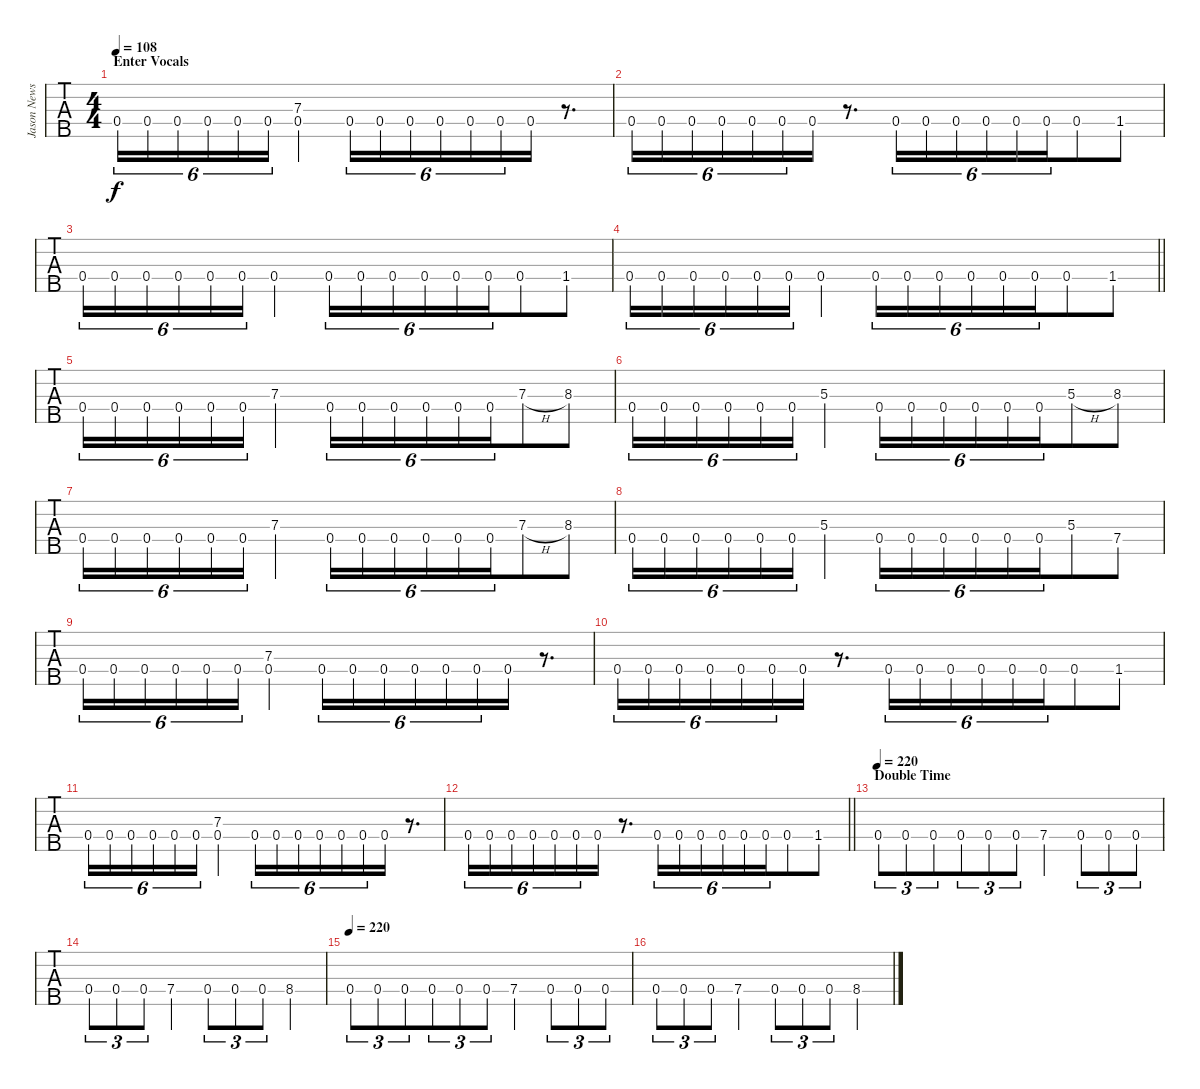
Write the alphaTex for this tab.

\track ("Jason Newsted" "Jason News") {instrument electricbasspick}
\staff {tabs}
\tuning (G2 D2 A1 E1 B0) {hide}
\ts (4 4)
\section ("" "Enter Vocals")
\tempo 108
\clef f4
\ks c
0.4.16{tu (6 4) dy f} 0.4.16{tu (6 4)} 0.4.16{tu (6 4)} 0.4.16{tu (6 4)} 0.4.16{tu (6 4)} 0.4.16{tu (6 4)} (7.3 0.4).4 0.4.16{tu (6 4)} 0.4.16{tu (6 4)} 0.4.16{tu (6 4)} 0.4.16{tu (6 4)} 0.4.16{tu (6 4)} 0.4.16{tu (6 4) beam merge} 0.4.16 r.8{d} |
0.4.16{tu (6 4)} 0.4.16{tu (6 4)} 0.4.16{tu (6 4)} 0.4.16{tu (6 4)} 0.4.16{tu (6 4)} 0.4.16{tu (6 4) beam merge} 0.4.16 r.8{d} 0.4.16{tu (6 4)} 0.4.16{tu (6 4)} 0.4.16{tu (6 4)} 0.4.16{tu (6 4)} 0.4.16{tu (6 4)} 0.4.16{tu (6 4) beam merge} 0.4.8 1.4.8 |
0.4.16{tu (6 4)} 0.4.16{tu (6 4)} 0.4.16{tu (6 4)} 0.4.16{tu (6 4)} 0.4.16{tu (6 4)} 0.4.16{tu (6 4)} 0.4.4 0.4.16{tu (6 4)} 0.4.16{tu (6 4)} 0.4.16{tu (6 4)} 0.4.16{tu (6 4)} 0.4.16{tu (6 4)} 0.4.16{tu (6 4) beam merge} 0.4.8 1.4.8 |
\barLineRight lightlight
0.4.16{tu (6 4)} 0.4.16{tu (6 4)} 0.4.16{tu (6 4)} 0.4.16{tu (6 4)} 0.4.16{tu (6 4)} 0.4.16{tu (6 4)} 0.4.4 0.4.16{tu (6 4)} 0.4.16{tu (6 4)} 0.4.16{tu (6 4)} 0.4.16{tu (6 4)} 0.4.16{tu (6 4)} 0.4.16{tu (6 4) beam merge} 0.4.8 1.4.8 |
0.4.16{tu (6 4)} 0.4.16{tu (6 4)} 0.4.16{tu (6 4)} 0.4.16{tu (6 4)} 0.4.16{tu (6 4)} 0.4.16{tu (6 4)} 7.3.4 0.4.16{tu (6 4)} 0.4.16{tu (6 4)} 0.4.16{tu (6 4)} 0.4.16{tu (6 4)} 0.4.16{tu (6 4)} 0.4.16{tu (6 4) beam merge} 7.3{h}.8 8.3.8 |
0.4.16{tu (6 4)} 0.4.16{tu (6 4)} 0.4.16{tu (6 4)} 0.4.16{tu (6 4)} 0.4.16{tu (6 4)} 0.4.16{tu (6 4)} 5.3.4 0.4.16{tu (6 4)} 0.4.16{tu (6 4)} 0.4.16{tu (6 4)} 0.4.16{tu (6 4)} 0.4.16{tu (6 4)} 0.4.16{tu (6 4) beam merge} 5.3{h}.8 8.3.8 |
0.4.16{tu (6 4)} 0.4.16{tu (6 4)} 0.4.16{tu (6 4)} 0.4.16{tu (6 4)} 0.4.16{tu (6 4)} 0.4.16{tu (6 4)} 7.3.4 0.4.16{tu (6 4)} 0.4.16{tu (6 4)} 0.4.16{tu (6 4)} 0.4.16{tu (6 4)} 0.4.16{tu (6 4)} 0.4.16{tu (6 4) beam merge} 7.3{h}.8 8.3.8 |
0.4.16{tu (6 4)} 0.4.16{tu (6 4)} 0.4.16{tu (6 4)} 0.4.16{tu (6 4)} 0.4.16{tu (6 4)} 0.4.16{tu (6 4)} 5.3.4 0.4.16{tu (6 4)} 0.4.16{tu (6 4)} 0.4.16{tu (6 4)} 0.4.16{tu (6 4)} 0.4.16{tu (6 4)} 0.4.16{tu (6 4) beam merge} 5.3.8 7.4.8 |
0.4.16{tu (6 4)} 0.4.16{tu (6 4)} 0.4.16{tu (6 4)} 0.4.16{tu (6 4)} 0.4.16{tu (6 4)} 0.4.16{tu (6 4)} (7.3 0.4).4 0.4.16{tu (6 4)} 0.4.16{tu (6 4)} 0.4.16{tu (6 4)} 0.4.16{tu (6 4)} 0.4.16{tu (6 4)} 0.4.16{tu (6 4) beam merge} 0.4.16 r.8{d} |
0.4.16{tu (6 4)} 0.4.16{tu (6 4)} 0.4.16{tu (6 4)} 0.4.16{tu (6 4)} 0.4.16{tu (6 4)} 0.4.16{tu (6 4) beam merge} 0.4.16 r.8{d} 0.4.16{tu (6 4)} 0.4.16{tu (6 4)} 0.4.16{tu (6 4)} 0.4.16{tu (6 4)} 0.4.16{tu (6 4)} 0.4.16{tu (6 4) beam merge} 0.4.8 1.4.8 |
0.4.16{tu (6 4)} 0.4.16{tu (6 4)} 0.4.16{tu (6 4)} 0.4.16{tu (6 4)} 0.4.16{tu (6 4)} 0.4.16{tu (6 4)} (7.3 0.4).4 0.4.16{tu (6 4)} 0.4.16{tu (6 4)} 0.4.16{tu (6 4)} 0.4.16{tu (6 4)} 0.4.16{tu (6 4)} 0.4.16{tu (6 4) beam merge} 0.4.16 r.8{d} |
\barLineRight lightlight
0.4.16{tu (6 4)} 0.4.16{tu (6 4)} 0.4.16{tu (6 4)} 0.4.16{tu (6 4)} 0.4.16{tu (6 4)} 0.4.16{tu (6 4) beam merge} 0.4.16 r.8{d} 0.4.16{tu (6 4)} 0.4.16{tu (6 4)} 0.4.16{tu (6 4)} 0.4.16{tu (6 4)} 0.4.16{tu (6 4)} 0.4.16{tu (6 4) beam merge} 0.4.8 1.4.8 |
\section ("" "Double Time")
\tempo 220
0.4.8{tu (3 2)} 0.4.8{tu (3 2)} 0.4.8{tu (3 2) beam merge} 0.4.8{tu (3 2)} 0.4.8{tu (3 2)} 0.4.8{tu (3 2)} 7.4.4 0.4.8{tu (3 2)} 0.4.8{tu (3 2)} 0.4.8{tu (3 2)} |
0.4.8{tu (3 2)} 0.4.8{tu (3 2)} 0.4.8{tu (3 2)} 7.4.4 0.4.8{tu (3 2)} 0.4.8{tu (3 2)} 0.4.8{tu (3 2)} 8.4.4 |
\tempo 220
0.4.8{tu (3 2)} 0.4.8{tu (3 2)} 0.4.8{tu (3 2) beam merge} 0.4.8{tu (3 2)} 0.4.8{tu (3 2)} 0.4.8{tu (3 2)} 7.4.4 0.4.8{tu (3 2)} 0.4.8{tu (3 2)} 0.4.8{tu (3 2)} |
0.4.8{tu (3 2)} 0.4.8{tu (3 2)} 0.4.8{tu (3 2)} 7.4.4 0.4.8{tu (3 2)} 0.4.8{tu (3 2)} 0.4.8{tu (3 2)} 8.4.4
